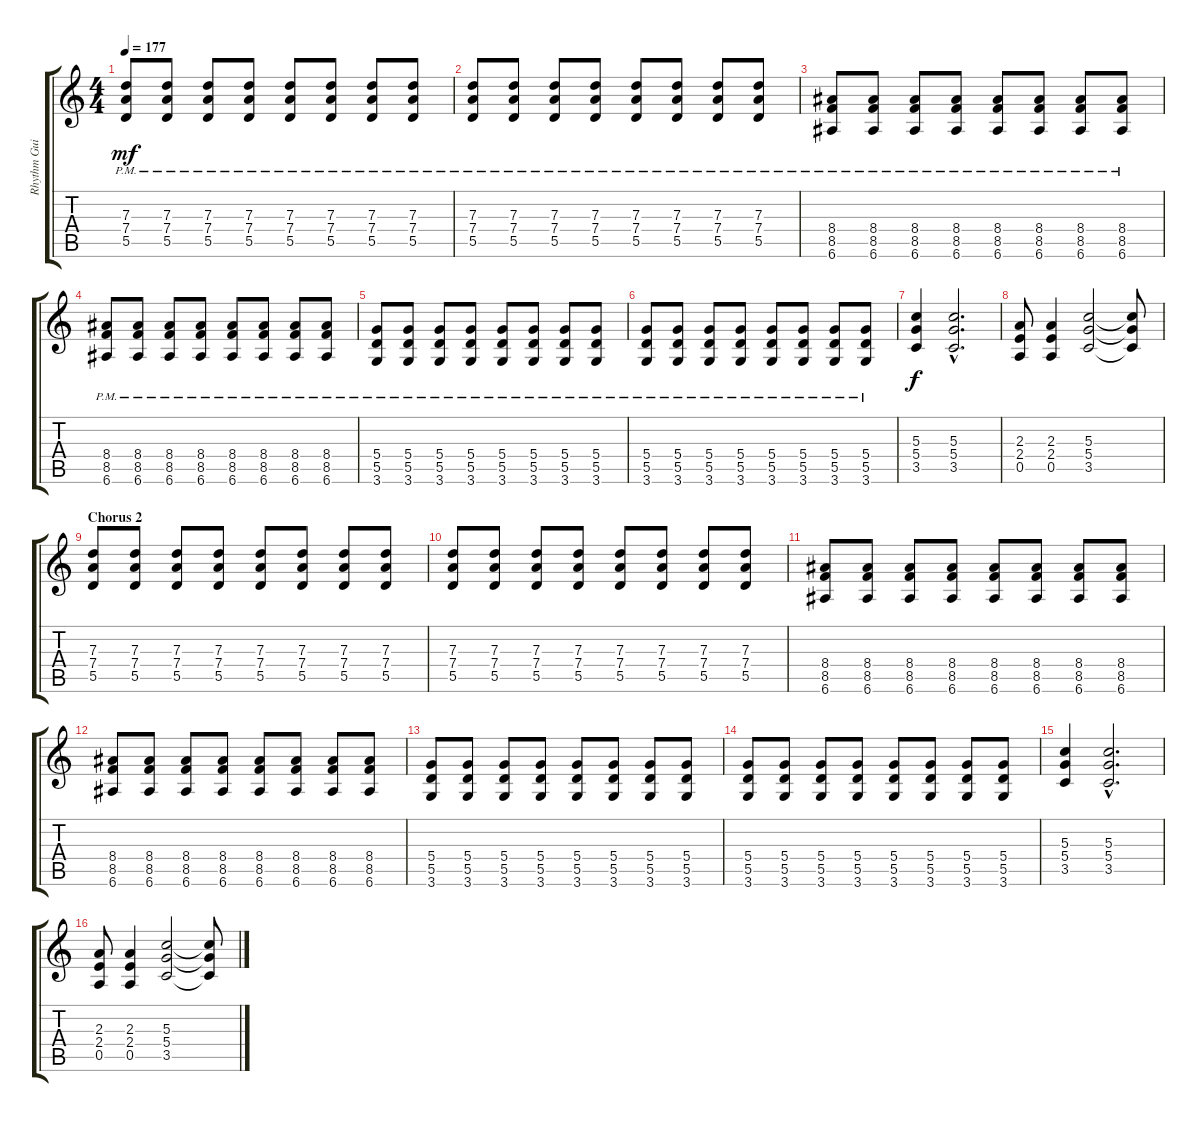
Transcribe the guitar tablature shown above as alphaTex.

\track ("Rhythm Guitar" "Rhythm Gui") {instrument distortionguitar}
\staff {score tabs}
\tuning (E4 B3 G3 D3 A2 E2) {hide}
\ts (4 4)
\tempo 177
\clef g2
\ks c
(7.3{pm} 7.4{pm} 5.5{pm}).8{dy mf} (7.3{pm} 7.4{pm} 5.5{pm}).8 (7.3{pm} 7.4{pm} 5.5{pm}).8 (7.3{pm} 7.4{pm} 5.5{pm}).8 (7.3{pm} 7.4{pm} 5.5{pm}).8 (7.3{pm} 7.4{pm} 5.5{pm}).8 (7.3{pm} 7.4{pm} 5.5{pm}).8 (7.3{pm} 7.4{pm} 5.5{pm}).8 |
(7.3{pm} 7.4{pm} 5.5{pm}).8 (7.3{pm} 7.4{pm} 5.5{pm}).8 (7.3{pm} 7.4{pm} 5.5{pm}).8 (7.3{pm} 7.4{pm} 5.5{pm}).8 (7.3{pm} 7.4{pm} 5.5{pm}).8 (7.3{pm} 7.4{pm} 5.5{pm}).8 (7.3{pm} 7.4{pm} 5.5{pm}).8 (7.3{pm} 7.4{pm} 5.5{pm}).8 |
(8.4{pm} 8.5{pm} 6.6).8 (8.4{pm} 8.5{pm} 6.6).8 (8.4{pm} 8.5{pm} 6.6).8 (8.4{pm} 8.5{pm} 6.6).8 (8.4{pm} 8.5{pm} 6.6).8 (8.4{pm} 8.5{pm} 6.6).8 (8.4{pm} 8.5{pm} 6.6).8 (8.4{pm} 8.5{pm} 6.6).8 |
(8.4{pm} 8.5{pm} 6.6).8 (8.4{pm} 8.5{pm} 6.6).8 (8.4{pm} 8.5{pm} 6.6).8 (8.4{pm} 8.5{pm} 6.6).8 (8.4{pm} 8.5{pm} 6.6).8 (8.4{pm} 8.5{pm} 6.6).8 (8.4{pm} 8.5{pm} 6.6).8 (8.4{pm} 8.5{pm} 6.6).8 |
(5.4{pm} 5.5{pm} 3.6).8 (5.4{pm} 5.5{pm} 3.6).8 (5.4{pm} 5.5{pm} 3.6).8 (5.4{pm} 5.5{pm} 3.6).8 (5.4{pm} 5.5{pm} 3.6).8 (5.4{pm} 5.5{pm} 3.6).8 (5.4{pm} 5.5{pm} 3.6).8 (5.4{pm} 5.5{pm} 3.6).8 |
(5.4{pm} 5.5{pm} 3.6).8 (5.4{pm} 5.5{pm} 3.6).8 (5.4{pm} 5.5{pm} 3.6).8 (5.4{pm} 5.5{pm} 3.6).8 (5.4{pm} 5.5{pm} 3.6).8 (5.4{pm} 5.5{pm} 3.6).8 (5.4{pm} 5.5{pm} 3.6).8 (5.4{pm} 5.5{pm} 3.6).8 |
(5.3 5.4 3.5).4{dy f} (5.3{hac} 5.4{hac} 3.5{hac}).2{d} |
(2.3 2.4 0.5).8 (2.3 2.4 0.5).4 (5.3 5.4 3.5).2 (5.3{t} 5.4{t} 3.5{t}).8 |
\section ("" "Chorus 2")
(7.3 7.4 5.5).8 (7.3 7.4 5.5).8 (7.3 7.4 5.5).8 (7.3 7.4 5.5).8 (7.3 7.4 5.5).8 (7.3 7.4 5.5).8 (7.3 7.4 5.5).8 (7.3 7.4 5.5).8 |
(7.3 7.4 5.5).8 (7.3 7.4 5.5).8 (7.3 7.4 5.5).8 (7.3 7.4 5.5).8 (7.3 7.4 5.5).8 (7.3 7.4 5.5).8 (7.3 7.4 5.5).8 (7.3 7.4 5.5).8 |
(8.4 8.5 6.6).8 (8.4 8.5 6.6).8 (8.4 8.5 6.6).8 (8.4 8.5 6.6).8 (8.4 8.5 6.6).8 (8.4 8.5 6.6).8 (8.4 8.5 6.6).8 (8.4 8.5 6.6).8 |
(8.4 8.5 6.6).8 (8.4 8.5 6.6).8 (8.4 8.5 6.6).8 (8.4 8.5 6.6).8 (8.4 8.5 6.6).8 (8.4 8.5 6.6).8 (8.4 8.5 6.6).8 (8.4 8.5 6.6).8 |
(5.4 5.5 3.6).8 (5.4 5.5 3.6).8 (5.4 5.5 3.6).8 (5.4 5.5 3.6).8 (5.4 5.5 3.6).8 (5.4 5.5 3.6).8 (5.4 5.5 3.6).8 (5.4 5.5 3.6).8 |
(5.4 5.5 3.6).8 (5.4 5.5 3.6).8 (5.4 5.5 3.6).8 (5.4 5.5 3.6).8 (5.4 5.5 3.6).8 (5.4 5.5 3.6).8 (5.4 5.5 3.6).8 (5.4 5.5 3.6).8 |
(5.3 5.4 3.5).4 (5.3{hac} 5.4{hac} 3.5{hac}).2{d} |
(2.3 2.4 0.5).8 (2.3 2.4 0.5).4 (5.3 5.4 3.5).2 (5.3{t} 5.4{t} 3.5{t}).8
